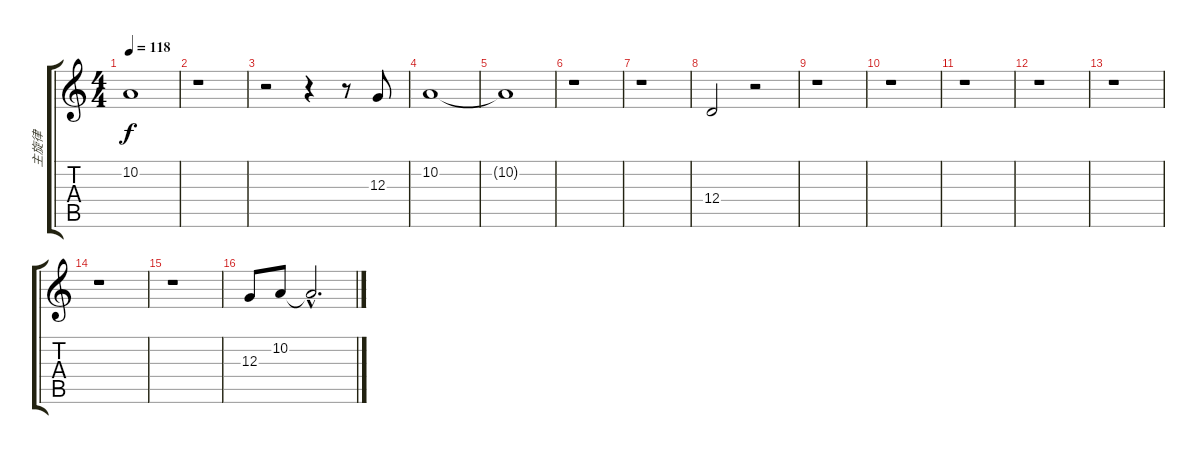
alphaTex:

\track ("主旋律" "主旋律") {instrument voiceoohs}
\staff {score tabs}
\tuning (E4 B3 G3 D3 A2 E2) {hide}
\ts (4 4)
\tempo 118
\clef g2
\ks c
10.2{t}.1{dy f} |
r.1 |
r.2 r.4 r.8 12.3.8 |
10.2.1 |
10.2{t}.1 |
r.1 |
r.1 |
12.4.2 r.2 |
r.1 |
r.1 |
r.1 |
r.1 |
r.1 |
r.1 |
r.1 |
12.3.8 10.2.8 10.2{hac t}.2{d}
